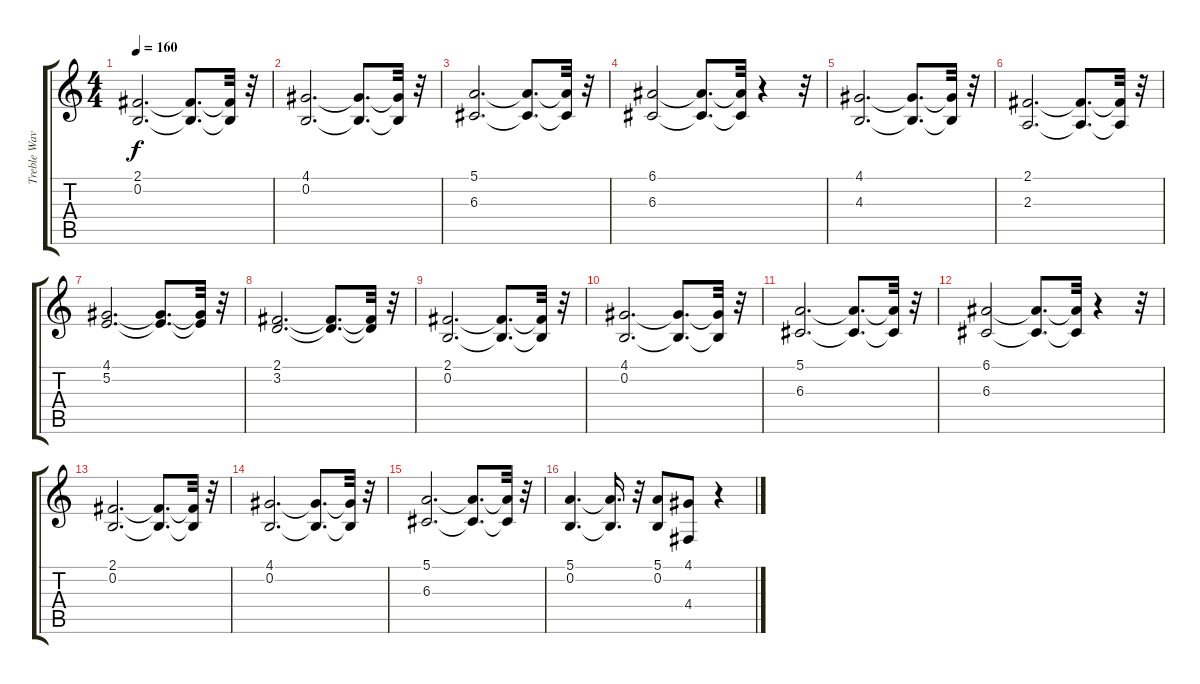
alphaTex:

\track ("Treble Waveform" "Treble Wav") {instrument lead1square}
\staff {score tabs}
\tuning (E4 B3 G3 D3 A2 E2) {hide}
\ts (4 4)
\tempo 160
\clef g2
\ks c
(2.1 0.2).2{d dy f} (2.1{t} 0.2{t}).8{d} (2.1{t} 0.2{t}).32 r.32 |
(4.1 0.2).2{d} (4.1{t} 0.2{t}).8{d} (4.1{t} 0.2{t}).32 r.32 |
(5.1 6.3).2{d} (5.1{t} 6.3{t}).8{d} (5.1{t} 6.3{t}).32 r.32 |
(6.1 6.3).2 (6.1{t} 6.3{t}).8{d} (6.1{t} 6.3{t}).32 r.4 r.32 |
(4.1 4.3).2{d} (4.1{t} 4.3{t}).8{d} (4.1{t} 4.3{t}).32 r.32 |
(2.1 2.3).2{d} (2.1{t} 2.3{t}).8{d} (2.1{t} 2.3{t}).32 r.32 |
(4.1 5.2).2{d} (4.1{t} 5.2{t}).8{d} (4.1{t} 5.2{t}).32 r.32 |
(2.1 3.2).2{d} (2.1{t} 3.2{t}).8{d} (2.1{t} 3.2{t}).32 r.32 |
(2.1 0.2).2{d} (2.1{t} 0.2{t}).8{d} (2.1{t} 0.2{t}).32 r.32 |
(4.1 0.2).2{d} (4.1{t} 0.2{t}).8{d} (4.1{t} 0.2{t}).32 r.32 |
(5.1 6.3).2{d} (5.1{t} 6.3{t}).8{d} (5.1{t} 6.3{t}).32 r.32 |
(6.1 6.3).2 (6.1{t} 6.3{t}).8{d} (6.1{t} 6.3{t}).32 r.4 r.32 |
(2.1 0.2).2{d} (2.1{t} 0.2{t}).8{d} (2.1{t} 0.2{t}).32 r.32 |
(4.1 0.2).2{d} (4.1{t} 0.2{t}).8{d} (4.1{t} 0.2{t}).32 r.32 |
(5.1 6.3).2{d} (5.1{t} 6.3{t}).8{d} (5.1{t} 6.3{t}).32 r.32 |
(5.1 0.2).4{d} (5.1{t} 0.2{t}).16{d} r.32 (5.1 0.2).8 (4.1 4.4).8 r.4
